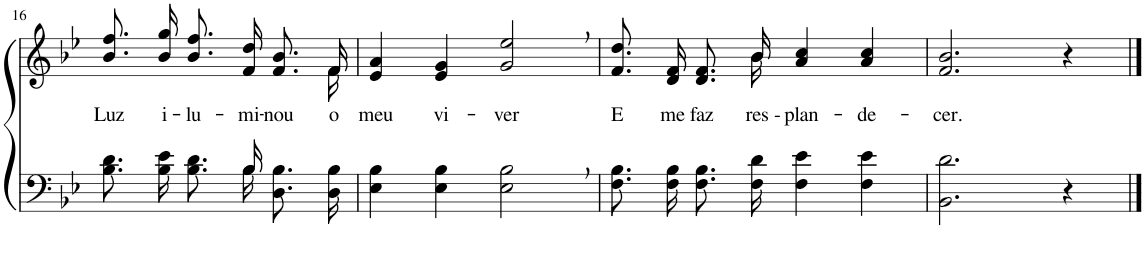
**kern	**kern	**text
*part2	*part1	*part1
*staff2	*staff1	*staff1
*I"Parte III e IV	*I"Parte I e II	*
!!LO:PB:g=z
*clefF4	*clefG2	*
*Trd2c3	*Trd2c3	*
*k[b-e-]	*k[b-e-]	*
*M4/4	*M4/4	*
=16	=16	=16
*^	*	*
!	!	!	!LO:LY:b
*	*	*^	*
8.B-\ 8.d\L	4..ryy	8.b-\ 8.ff\L	8.ryy	Luz
!	!	!	!	!LO:LY:b
*	*	*v	*v	*
16B-\ 16e-\Jk	.	16b-\ 16gg\Jk	i-
!	!	!	!LO:LY:b
8.B-\ 8.d\L	.	8.b-\ 8.ff\L	-lu-
!	!	!	!LO:LY:b
16B-\Jk	16B-\	16f\ 16dd\Jk	-mi-
!	!	!	!LO:LY:b
8.D\ 8.B-\L	4ryy	8.f/ 8.b-/L	-nou
!	!	!	!LO:LY:b
*	*	*^	*
16D\ 16B-\Jk	.	16f/Jk	16f\	o
*v	*v	*	*	*
=17	=17	=17	=17
!	!	!	!LO:LY:b
4E-\ 4B-\	4e-/ 4a/	1ryy	meu
!	!	!	!LO:LY:b
4E-\ 4B-\	4e-/ 4g/	.	vi-
!	!	!	!LO:LY:b
2E-\, 2B-\,	2g/, 2ee-/,	.	-ver
=18	=18	=18	=18
!	!	!	!LO:LY:b
8.F\ 8.B-\L	4..ryy	8.f/ 8.dd/L	E
!	!	!	!LO:LY:b
16F\ 16B-\Jk	.	16d/ 16f/Jk	me
!	!	!	!LO:LY:b
8.F\ 8.B-\L	.	8.d/ 8.f/L	faz
!	!	!	!LO:LY:b
16F\ 16d\Jk	16b-\	16b-/Jk	res --
!	!	!	!LO:LY:b
4F\ 4e-\	2ryy	4a/ 4cc/	-plan-
!	!	!	!LO:LY:b
4F\ 4e-\	.	4a/ 4cc/	-de-
=19	=19	=19	=19
!	!	!	!LO:LY:b
*	*v	*v	*
2.BB-\ 2.d\	2.f/ 2.b-/	-cer.
4r	4r	.
==	==	==
*-	*-	*-
